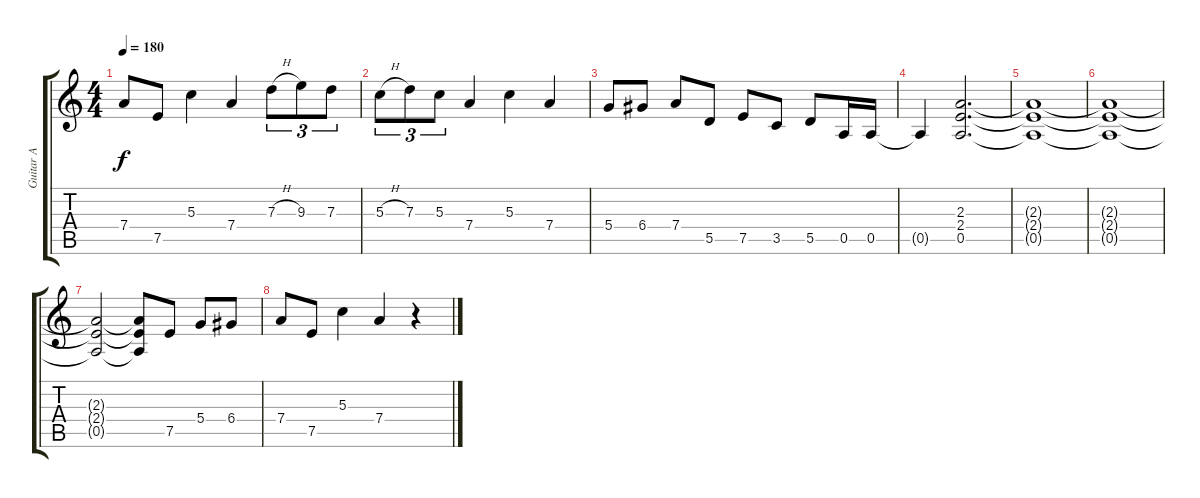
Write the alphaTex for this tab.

\track ("Guitar A" "Guitar A") {instrument distortionguitar}
\staff {score tabs}
\tuning (E4 B3 G3 D3 A2 E2) {hide}
\ts (4 4)
\tempo 180
\clef g2
\ks c
7.4.8{dy f} 7.5.8 5.3.4 7.4.4 7.3{h}.8{tu (3 2)} 9.3.8{tu (3 2)} 7.3.8{tu (3 2)} |
5.3{h}.8{tu (3 2)} 7.3.8{tu (3 2)} 5.3.8{tu (3 2)} 7.4.4 5.3.4 7.4.4 |
5.4.8 6.4.8 7.4.8 5.5.8 7.5.8 3.5.8 5.5.8 0.5.16 0.5.16 |
0.5{t}.4 (2.3 2.4 0.5).2{d} |
(2.3{t} 2.4{t} 0.5{t}).1 |
(2.3{t} 2.4{t} 0.5{t}).1 |
(2.3{t} 2.4{t} 0.5{t}).2 (2.3{t} 2.4{t} 0.5{t}).8 7.5.8 5.4.8 6.4.8 |
7.4.8 7.5.8 5.3.4 7.4.4 r.4
